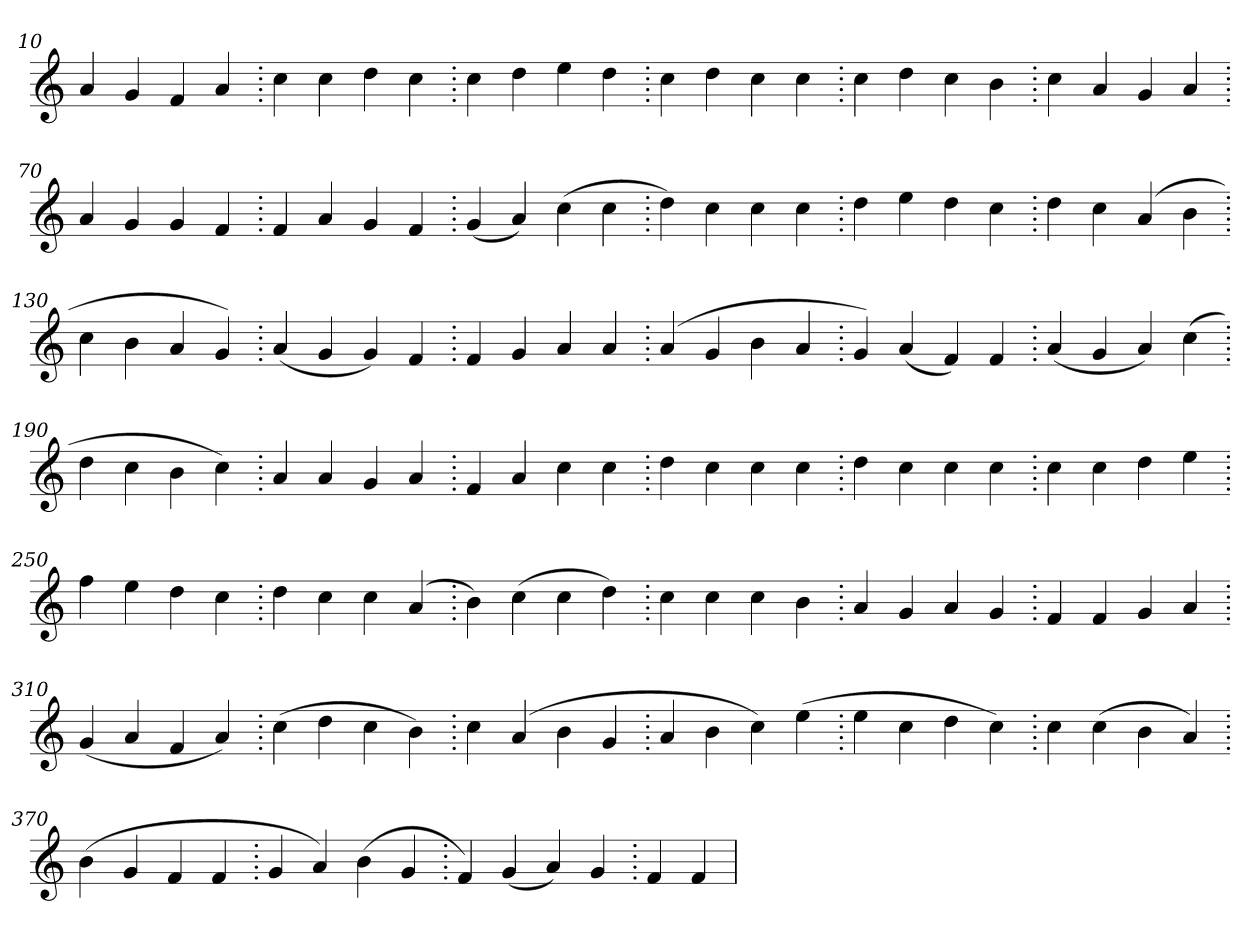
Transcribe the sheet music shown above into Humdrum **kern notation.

**kern
*part1
*staff1
*clefG2
=10.
4a
4g
4f
4a
=20.
4cc
4cc
4dd
4cc
=30.
4cc
4dd
4ee
4dd
=40.
4cc
4dd
4cc
4cc
=50.
4cc
4dd
4cc
4b
=60.
4cc
4a
4g
4a
=70.
4a
4g
4g
4f
=80.
4f
4a
4g
4f
=90.
(>4g
4a)
(>4cc
4cc
=100.
4dd)
4cc
4cc
4cc
=110.
4dd
4ee
4dd
4cc
=120.
4dd
4cc
(>4a
4b
=130.
4cc
4b
4a
4g)
=140.
(>4a
4g
4g)
4f
=150.
4f
4g
4a
4a
=160.
(>4a
4g
4b
4a
=170.
4g)
(>4a
4f)
4f
=180.
(>4a
4g
4a)
(>4cc
=190.
4dd
4cc
4b
4cc)
=200.
4a
4a
4g
4a
=210.
4f
4a
4cc
4cc
=220.
4dd
4cc
4cc
4cc
=230.
4dd
4cc
4cc
4cc
=240.
4cc
4cc
4dd
4ee
=250.
4ff
4ee
4dd
4cc
=260.
4dd
4cc
4cc
(>4a
=270.
4b)
(>4cc
4cc
4dd)
=280.
4cc
4cc
4cc
4b
=290.
4a
4g
4a
4g
=300.
4f
4f
4g
4a
=310.
(>4g
4a
4f
4a)
=320.
(>4cc
4dd
4cc
4b)
=330.
4cc
(>4a
4b
4g
=340.
4a
4b
4cc)
(>4ee
=350.
4ee
4cc
4dd
4cc)
=360.
4cc
(>4cc
4b
4a)
=370.
(>4b
4g
4f
4f
=380.
4g
4a)
(>4b
4g
=390.
4f)
(>4g
4a)
4g
=400.
4f
4f
=
*-
